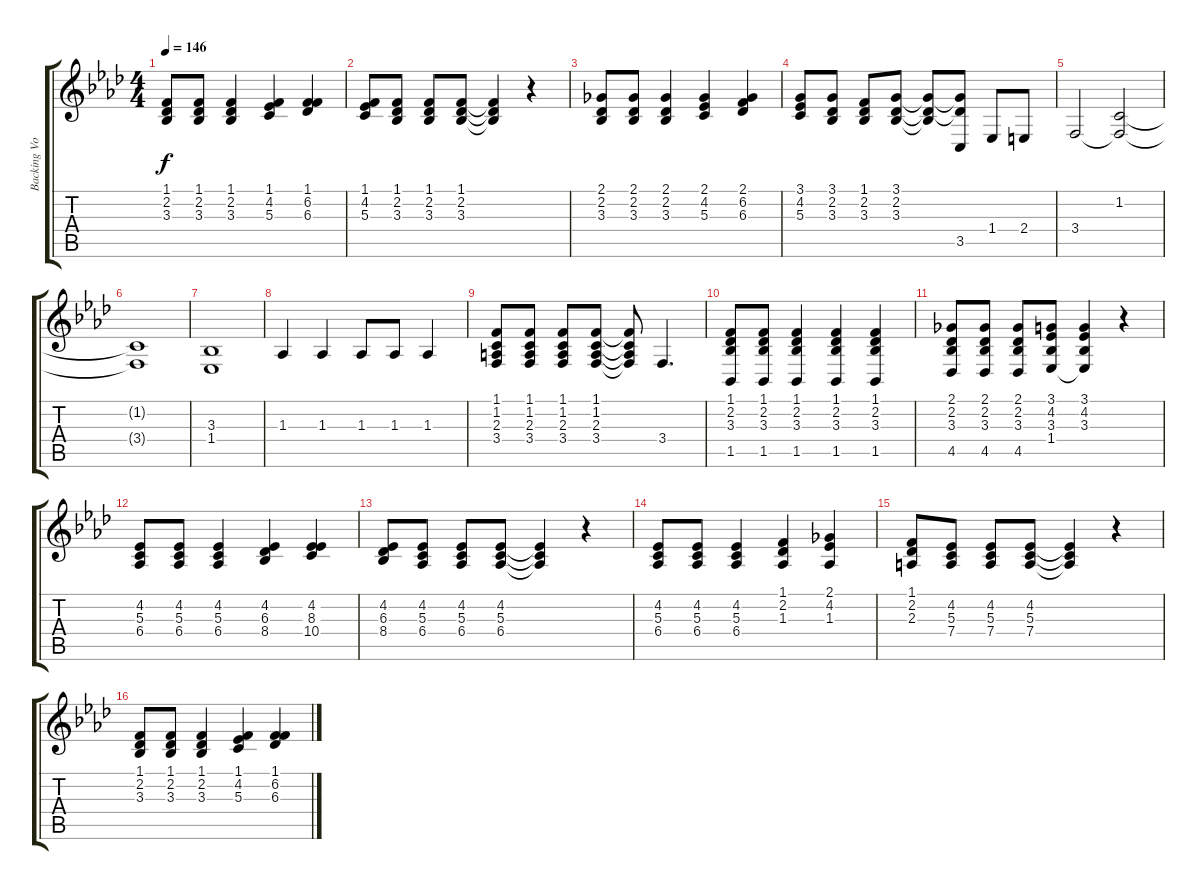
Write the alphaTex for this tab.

\track ("Backing Vocals" "Backing Vo") {instrument tenorsax}
\staff {score tabs}
\tuning (E4 B3 G3 D3 A2 E2) {hide}
\ts (4 4)
\tempo 146
\clef g2
\ks ab
(1.1 2.2 3.3).8{dy f} (1.1 2.2 3.3).8 (1.1 2.2 3.3).4 (1.1 4.2 5.3).4 (1.1 6.2 6.3).4 |
(1.1 4.2 5.3).8 (1.1 2.2 3.3).8 (1.1 2.2 3.3).8 (1.1 2.2 3.3).8 (1.1{t} 2.2{t} 3.3{t}).4 r.4 |
(2.1 2.2 3.3).8 (2.1 2.2 3.3).8 (2.1 2.2 3.3).4 (2.1 4.2 5.3).4 (2.1 6.2 6.3).4 |
(3.1 4.2 5.3).8 (3.1 2.2 3.3).8 (1.1 2.2 3.3).8 (3.1 2.2 3.3).8 (3.1{t} 2.2{t} 3.3{t}).8 (3.1{t} 2.2{t} 3.5).8 1.4.8 2.4.8 |
3.4.2 (1.2 3.4{t}).2 |
(1.2{t} 3.4{t}).1 |
(3.3 1.4).1 |
1.3.4 1.3.4 1.3.8 1.3.8 1.3.4 |
(1.1 1.2 2.3 3.4).8 (1.1 1.2 2.3 3.4).8 (1.1 1.2 2.3 3.4).8 (1.1 1.2 2.3 3.4).8 (1.1{t} 1.2{t} 2.3{t} 3.4{t}).8 3.4.4{d} |
(1.1 2.2 3.3 1.5).8 (1.1 2.2 3.3 1.5).8 (1.1 2.2 3.3 1.5).4 (1.1 2.2 3.3 1.5).4 (1.1 2.2 3.3 1.5).4 |
(2.1 2.2 3.3 4.5).8 (2.1 2.2 3.3 4.5).8 (2.1 2.2 3.3 4.5).8 (3.1 4.2 3.3 1.4).8 (3.1 4.2 3.3 1.4{t}).4 r.4 |
(4.2 5.3 6.4).8 (4.2 5.3 6.4).8 (4.2 5.3 6.4).4 (4.2 6.3 8.4).4 (4.2 8.3 10.4).4 |
(4.2 6.3 8.4).8 (4.2 5.3 6.4).8 (4.2 5.3 6.4).8 (4.2 5.3 6.4).8 (4.2{t} 5.3{t} 6.4{t}).4 r.4 |
(4.2 5.3 6.4).8 (4.2 5.3 6.4).8 (4.2 5.3 6.4).4 (1.1 2.2 1.3).4 (2.1 4.2 1.3).4 |
(1.1 2.2 2.3).8 (4.2 5.3 7.4).8 (4.2 5.3 7.4).8 (4.2 5.3 7.4).8 (4.2{t} 5.3{t} 7.4{t}).4 r.4 |
(1.1 2.2 3.3).8 (1.1 2.2 3.3).8 (1.1 2.2 3.3).4 (1.1 4.2 5.3).4 (1.1 6.2 6.3).4
